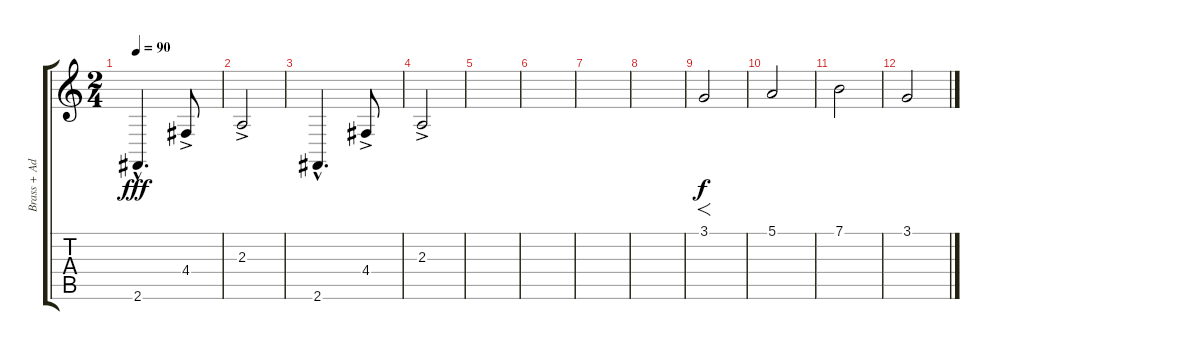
\track ("Brass + Addition instruments" "Brass + Ad") {instrument brasssection}
\staff {score tabs}
\tuning (E4 B3 G3 D3 A2 E2) {hide}
\ts (2 4)
\tempo 90
\clef g2
\ks c
2.6{hac}.4{d dy fff volume 16 instrument taikodrum} 4.4{ac}.8 |
2.3{ac}.2 |
2.6{hac}.4{d volume 16 instrument taikodrum} 4.4{ac}.8 |
2.3{ac}.2 |
|
|
|
|
3.1.2{f dy f volume 11 instrument brasssection} |
5.1.2 |
7.1.2 |
3.1.2
